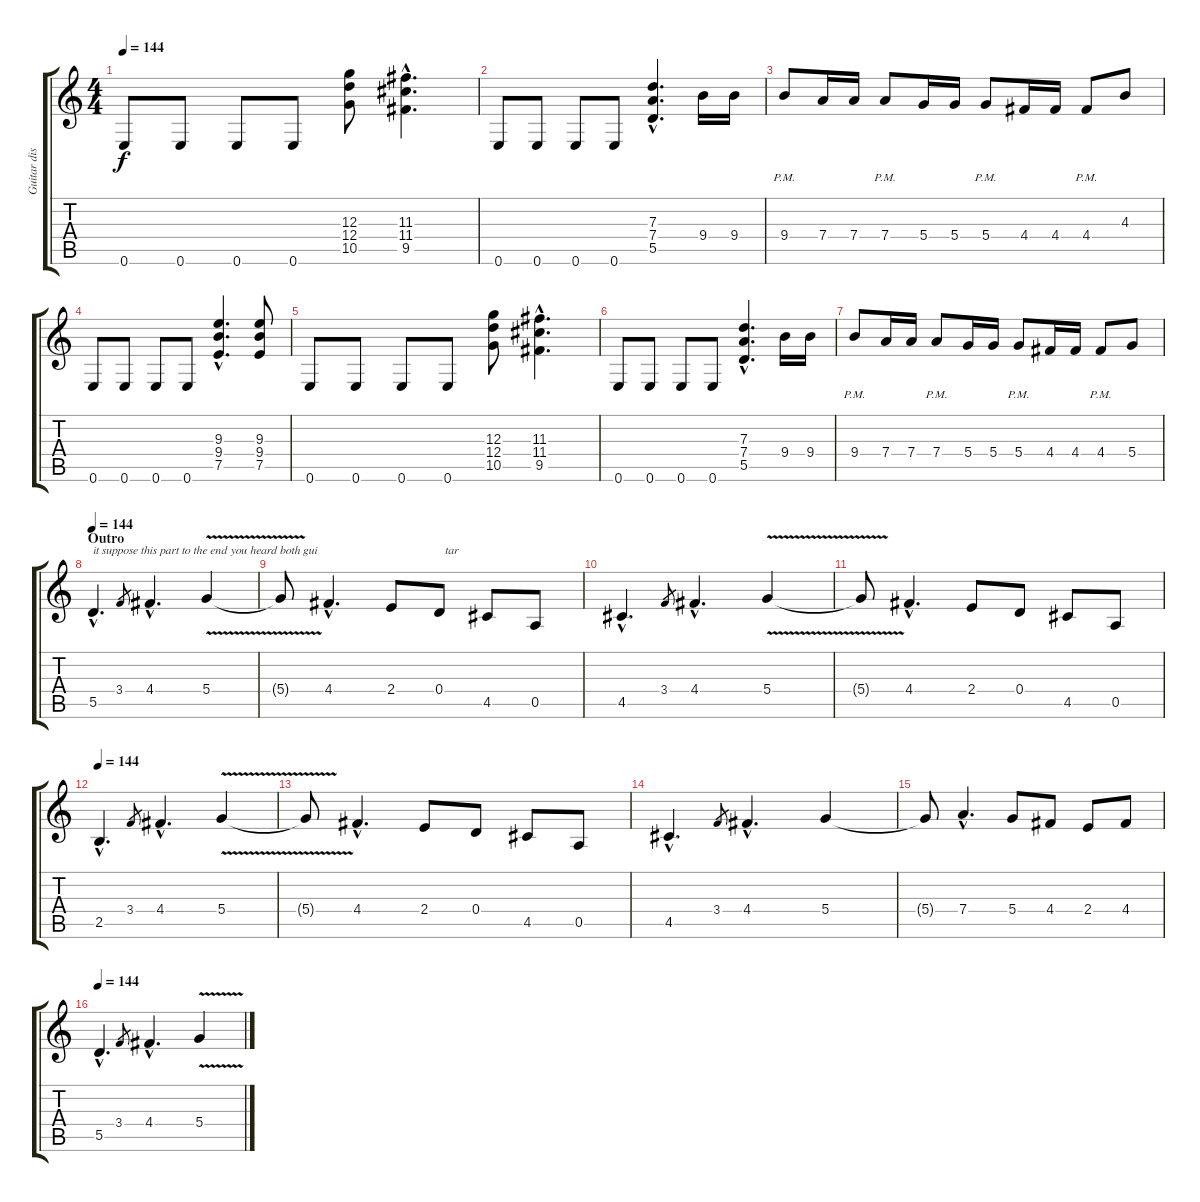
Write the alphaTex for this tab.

\track ("Guitar distortion 3" "Guitar dis") {instrument distortionguitar}
\staff {score tabs}
\tuning (E4 B3 G3 D3 A2 E2) {hide}
\ts (4 4)
\tempo 144
\clef g2
\ks c
0.6.8{dy f} 0.6.8 0.6.8 0.6.8 (12.3 12.4 10.5).8 (11.3{hac} 11.4{hac} 9.5{hac}).4{d} |
0.6.8 0.6.8 0.6.8 0.6.8 (7.3{hac} 7.4{hac} 5.5{hac}).4{d} 9.4.16 9.4.16 |
9.4{pm}.8 7.4.16 7.4.16 7.4{pm}.8 5.4.16 5.4.16 5.4{pm}.8 4.4.16 4.4.16 4.4{pm}.8 4.3.8 |
0.6.8 0.6.8 0.6.8 0.6.8 (9.3{hac} 9.4{hac} 7.5{hac}).4{d} (9.3 9.4 7.5).8 |
0.6.8 0.6.8 0.6.8 0.6.8 (12.3 12.4 10.5).8 (11.3{hac} 11.4{hac} 9.5{hac}).4{d} |
0.6.8 0.6.8 0.6.8 0.6.8 (7.3{hac} 7.4{hac} 5.5{hac}).4{d} 9.4.16 9.4.16 |
9.4{pm}.8 7.4.16 7.4.16 7.4{pm}.8 5.4.16 5.4.16 5.4{pm}.8 4.4.16 4.4.16 4.4{pm}.8 5.4.8 |
\section ("" "Outro")
\tempo 144
5.5{hac}.4{d txt "it suppose this part to the end you heard both gui" balance 8} 3.4.8{gr} 4.4{hac}.4{d} 5.4{v}.4 |
5.4{t}.8 4.4{hac}.4{d} 2.4.8 0.4.8{txt "  tar"} 4.5.8 0.5.8 |
4.5{hac}.4{d} 3.4.8{gr} 4.4{hac}.4{d} 5.4{v}.4 |
5.4{t}.8 4.4{hac}.4{d} 2.4.8 0.4.8 4.5.8 0.5.8 |
\tempo 144
2.5{hac}.4{d} 3.4.8{gr} 4.4{hac}.4{d} 5.4{v}.4 |
5.4{t}.8 4.4{hac}.4{d} 2.4.8 0.4.8 4.5.8 0.5.8 |
4.5{hac}.4{d} 3.4.8{gr} 4.4{hac}.4{d} 5.4.4 |
5.4{t}.8 7.4{hac}.4{d} 5.4.8 4.4.8 2.4.8 4.4.8 |
\tempo 144
5.5{hac}.4{d} 3.4.8{gr} 4.4{hac}.4{d} 5.4{v}.4
